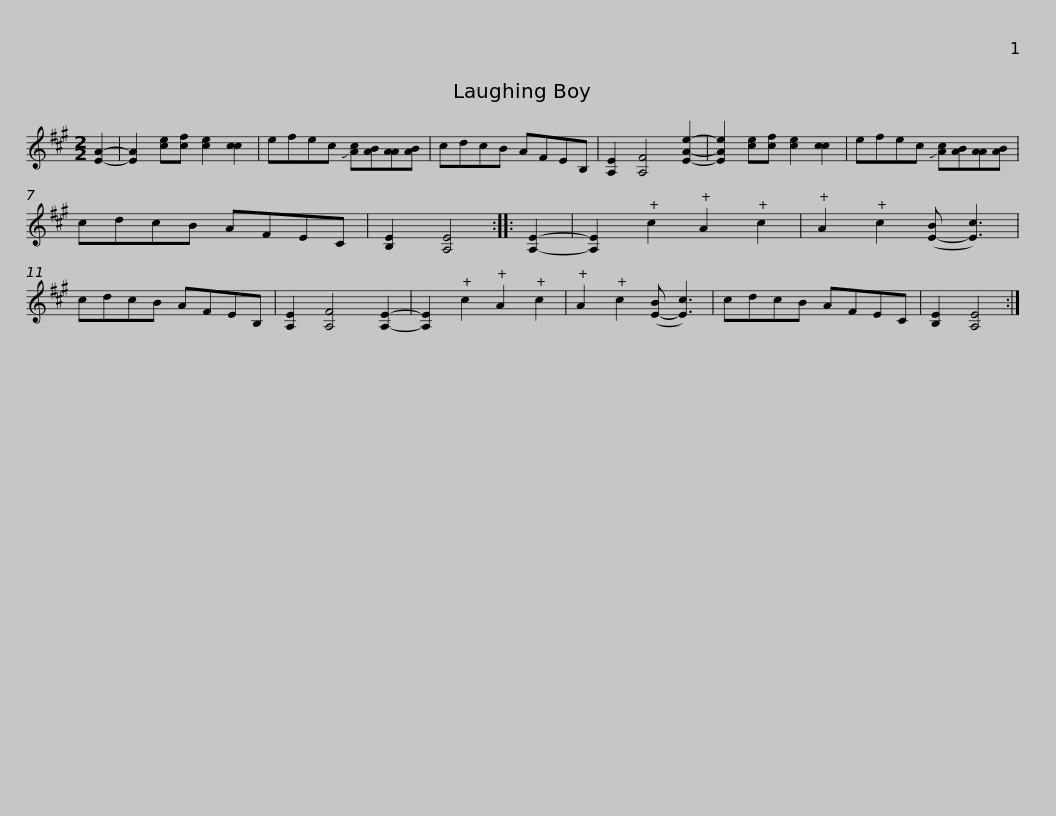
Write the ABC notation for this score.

X:1
L:1/8
M:2/2
I:linebreak $
K:A
V:1 treble
V:1
 [EA]2- | [EA]2 [ce][cf] [ce]2 [cc]2 | efec !slide![Ac][AB][AA][AB] | cdcB AFEB, | [A,E]2 [A,F]4 [EAe]2- | %5
 [EAe]2 [ce][cf] [ce]2 [cc]2 |$ efec !slide![Ac][AB][AA][AB] | cdcB AFEC | [B,E]2 [A,E]4 :: [A,E]2- | %10
 [A,E]2 c2 A2 c2 | A2 c2 ([E-B] [Ec]3) | cdcB AFEB, |$ [A,E]2 [A,F]4 [A,E]2- | [A,E]2 c2 A2 c2 | %15
 A2 c2 ([E-B] [Ec]3) | cdcB AFEC | [B,E]2 [A,E]4 :| %18
